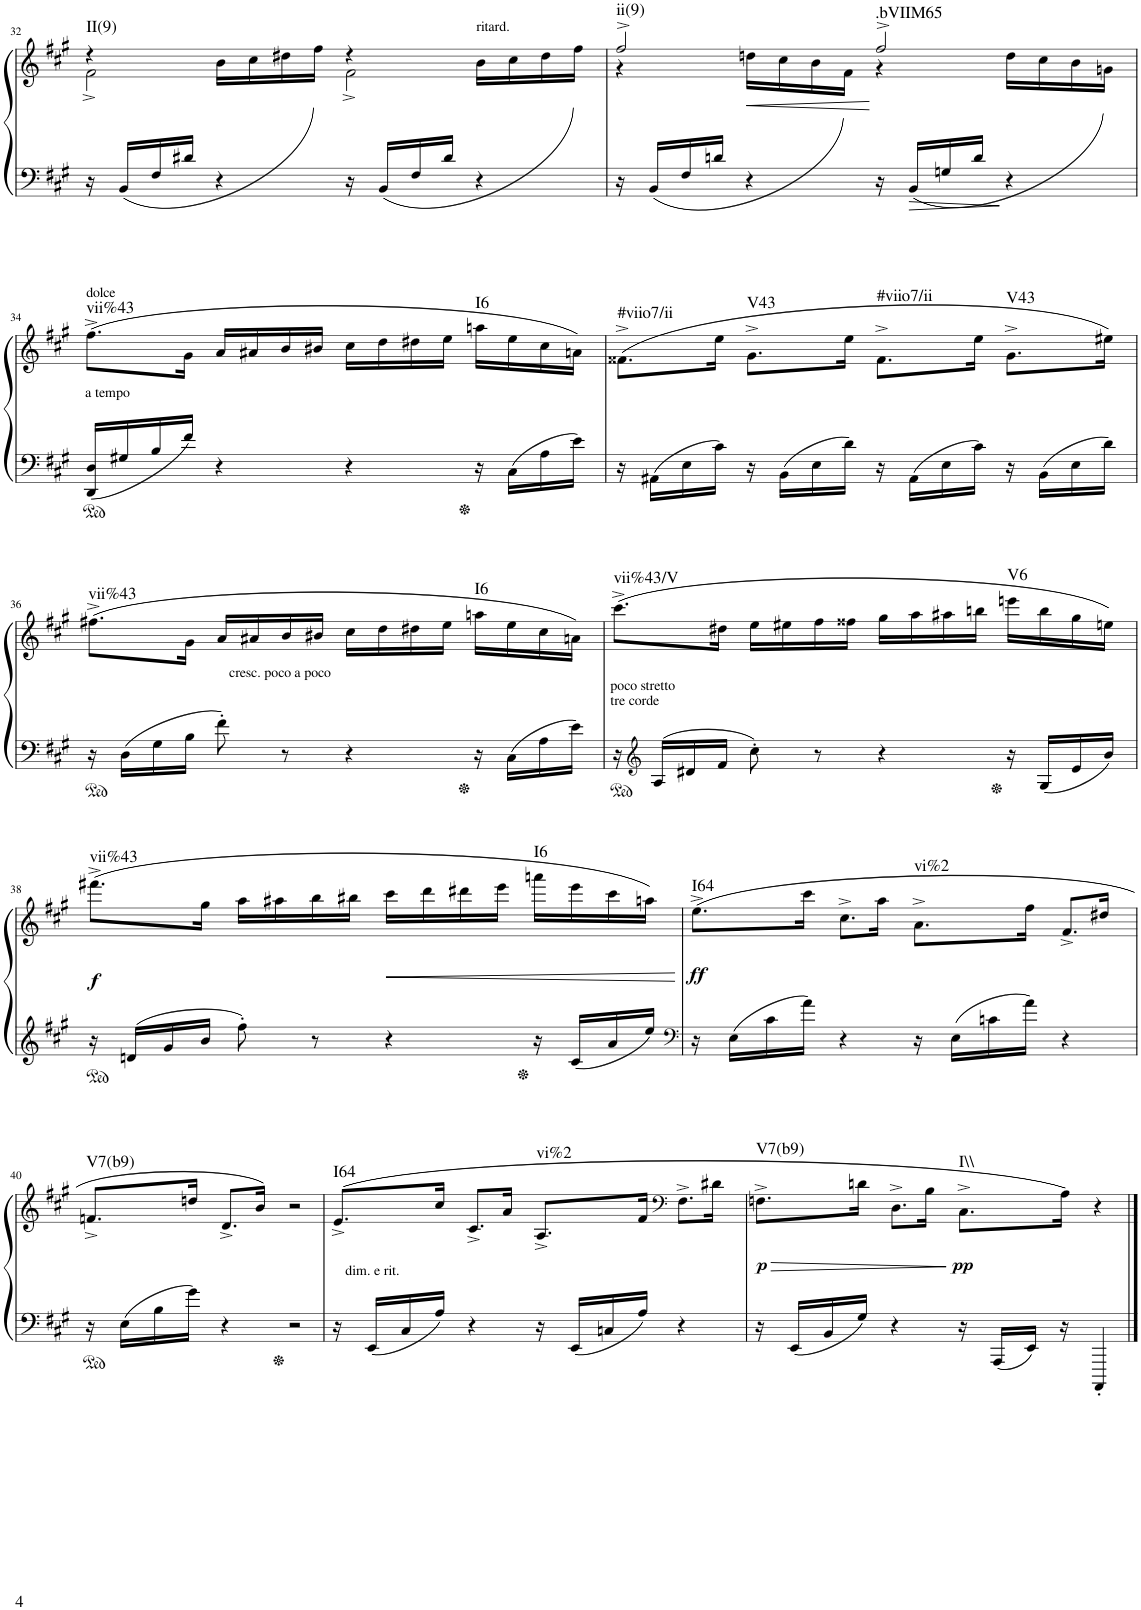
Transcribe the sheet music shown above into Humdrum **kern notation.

**kern	**kern	**dynam	**harte
*part1	*part1	*part1	*part1
*staff2	*staff1	*staff1/2	*
*I"Piano	*	*	*
*I'Pno.	*	*	*
!!LO:PB:g=z
*clefF4	*clefG2	*	*
*k[f#c#g#]	*k[f#c#g#]	*	*
*A:	*A:	*	*
*M4/4	*M4/4	*	*
=32	=32	=32	=32
*	*^	*	*
!	!	!	!	!LO:H:kt=II(9)
16r	4r	2f#^\	.	N
(16BB/LL	.	.	.	.
16F#/	.	.	.	.
16d#X/JJ	.	.	.	.
4r	16b\LL	.	.	.
.	16cc#\	.	.	.
.	16dd#X\	.	.	.
.	(16ff#\JJ	.	.	.
16r	4r	2f#^\	.	.
(16BB/LL	.	.	.	.
16F#/	.	.	.	.
16d#/JJ	.	.	.	.
!	!LO:TX:a:t=ritard.	!	!	!
4r	16b\LL	.	.	.
.	16cc#\	.	.	.
.	16dd#\	.	.	.
.	16ff#\JJ	.	.	.
=33	=33	=33	=33	=33
!	!	!	!	!LO:H:kt=ii(9)
16r	2ff#^/	4r	.	N
(16BB/LL	.	.	.	.
16F#/	.	.	.	.
16dn/JJ	.	.	.	.
!	!	!	!LO:HP:b	!
4r	.	16ddn\LL	<	.
.	.	16cc#\	.	.
.	.	16b\	.	.
.	.	16f#\JJ)	.	.
!	!	!	!	!LO:H:kt=.bVIIM65
16r	2ff#^/	4r	.	N
!	!	!	!LO:HP:b=2	!
16BB/LL	.	.	>	.
16Gn/	.	.	.	.
16d/JJ	.	.	.	.
4r	.	16dd\LL	[	.
.	.	16cc#\	.	.
.	.	16b\	.	.
.	.	16gn\JJ)	.	.
!!LO:LB:g=z
=34	=34	=34	=34	=34
!	!LO:TX:b:t=a tempo	!	!	!
!	!LO:TX:a:t=dolce	!	!	!LO:H:kt=vii%43
*	*v	*v	*	*
16DD/ 16D/LL	8.ff#^\L	.	N
16G#X/	.	.	.
16B/	.	.	.
16f#/JJ	16g#\Jk	.	.
4r	16a/LL	.	.
.	16a#X/	.	.
.	16b/	.	.
.	16b#X/JJ	.	.
4r	16cc#\LL	.	.
.	16dd\	.	.
.	16dd#X\	.	.
.	16ee\JJ	.	.
!	!	!	!LO:H:kt=I6
16r	16aan\LL	.	N
16C#\LL	16ee\	.	.
16A\	16cc#\	.	.
16e\JJ	16an\JJ)	.	.
=35	=35	=35	=35
!	!	!	!LO:H:kt=#viio7/ii
16r	(8.f##X^\L	.	N
16AA#X\LL	.	.	.
16E\	.	.	.
16c#\JJ	16ee\Jk	.	.
!	!	!	!LO:H:kt=V43
16r	8.g#^\L	.	N
16BB\LL	.	.	.
16E\	.	.	.
16d\JJ	16ee\Jk	.	.
!	!	!	!LO:H:kt=#viio7/ii
16r	8.f##^\L	.	N
16AA#\LL	.	.	.
16E\	.	.	.
16c#\JJ	16ee\Jk	.	.
!	!	!	!LO:H:kt=V43
16r	8.g#^\L	.	N
16BB\LL	.	.	.
16E\	.	.	.
16d\JJ	16ee#X\Jk)	.	.
!!LO:LB:g=z
=36	=36	=36	=36
!	!	!	!LO:H:kt=vii%43
16r	(8.ff#X^\L	.	N
16D\LL	.	.	.
16G#\	.	.	.
16B\JJ	16g#\Jk	.	.
!	!LO:TX:b:t=cresc. poco a poco	!	!
8f#'\	16a/LL	.	.
.	16a#X/	.	.
8r	16b/	.	.
.	16b#X/JJ	.	.
4r	16cc#\LL	.	.
.	16dd\	.	.
.	16dd#X\	.	.
.	16ee\JJ	.	.
!	!	!	!LO:H:kt=I6
16r	16aan\LL	.	N
16C#\LL	16ee\	.	.
16A\	16cc#\	.	.
16e\JJ	16an\JJ)	.	.
=37	=37	=37	=37
!	!LO:TX:b:t=poco stretto	!	!
!	!LO:TX:b:t=tre corde	!	!LO:H:kt=vii%43/V
16r	(8.ccc#^\L	.	N
*clefG2	*	*	*
16A/LL	.	.	.
16d#X/	.	.	.
16f#/JJ	16dd#X\Jk	.	.
8cc#'\	16ee\LL	.	.
.	16ee#X\	.	.
8r	16ff#\	.	.
.	16ff##X\JJ	.	.
4r	16gg#\LL	.	.
.	16aa\	.	.
.	16aa#X\	.	.
.	16bbn\JJ	.	.
!	!	!	!LO:H:kt=V6
16r	16eeen\LL	.	N
16G#/LL	16bb\	.	.
16e/	16gg#\	.	.
16b/JJ	16een\JJ)	.	.
!!LO:LB:g=z
=38	=38	=38	=38
!	!	!LO:DY:b	!LO:H:kt=vii%43
16r	(8.fff#X^\L	f	N
16dn/LL	.	.	.
16g#/	.	.	.
16b/JJ	16gg#\Jk	.	.
8ff#'\	16aa\LL	.	.
.	16aa#X\	.	.
8r	16bb\	.	.
.	16bb#X\JJ	.	.
!	!	!LO:HP:b	!
4r	16ccc#\LL	<	.
.	16ddd\	.	.
.	16ddd#X\	.	.
.	16eee\JJ	.	.
!	!	!	!LO:H:kt=I6
16r	16aaan\LL	.	N
16c#/LL	16eee\	.	.
16a/	16ccc#\	.	.
16ee/JJ	16aan\JJ)	.	.
.	.	]	.
=39	=39	=39	=39
*clefF4	*	*	*
!	!	!LO:DY:b	!LO:H:kt=I64
16r	(8.ee^\L	ff	N
16E\LL	.	.	.
16c#\	.	.	.
16a\JJ	16ccc#\Jk	.	.
4r	8.cc#^\L	.	.
.	16aa\Jk	.	.
!	!	!	!LO:H:kt=vi%2
16r	8.a^\L	.	N
16E\LL	.	.	.
16cn\	.	.	.
16a\JJ	16ff#\Jk	.	.
4r	8.f#^/L	.	.
.	16dd#X/Jk	.	.
!!LO:LB:g=z
=40	=40	=40	=40
!	!	!	!LO:H:kt=V7(b9)
16r	8.fn^/L	.	N
16E\LL	.	.	.
16B\	.	.	.
16g#\JJ	16ddn/Jk	.	.
4r	8.d^/L	.	.
.	16b/Jk)	.	.
2r	2r	.	.
=41	=41	=41	=41
!	!LO:TX:b:t=dim. e rit.	!	!LO:H:kt=I64
16r	(8.e^/L	.	N
16EE/LL	.	.	.
16C#/	.	.	.
16A/JJ	16cc#/Jk	.	.
4r	8.c#^/L	.	.
.	16a/Jk	.	.
!	!	!	!LO:H:kt=vi%2
16r	8.A^/L	.	N
16EE/LL	.	.	.
16Cn/	.	.	.
16A/JJ	16f#/Jk	.	.
*	*clefF4	*	*
4r	8.F#^\L	.	.
.	16d#X\Jk	.	.
=42	=42	=42	=42
!	!	!LO:DY:b	!LO:H:kt=V7(b9)
16r	8.Fn^\L	p	N
16EE/LL	.	.	.
16BB/	.	.	.
16G#/JJ	16dn\Jk	.	.
4r	8.D^\L	.	.
.	16B\Jk	.	.
!	!	!LO:DY:n=1:b	!LO:H:kt=I\\
16r	8.C#^\L	[ pp	N
16AAA/LL	.	.	.
16EE/JJ	.	.	.
16r	16A\Jk)	.	.
4AAAA'/	4r	.	.
==	==	==	==
*-	*-	*-	*-
